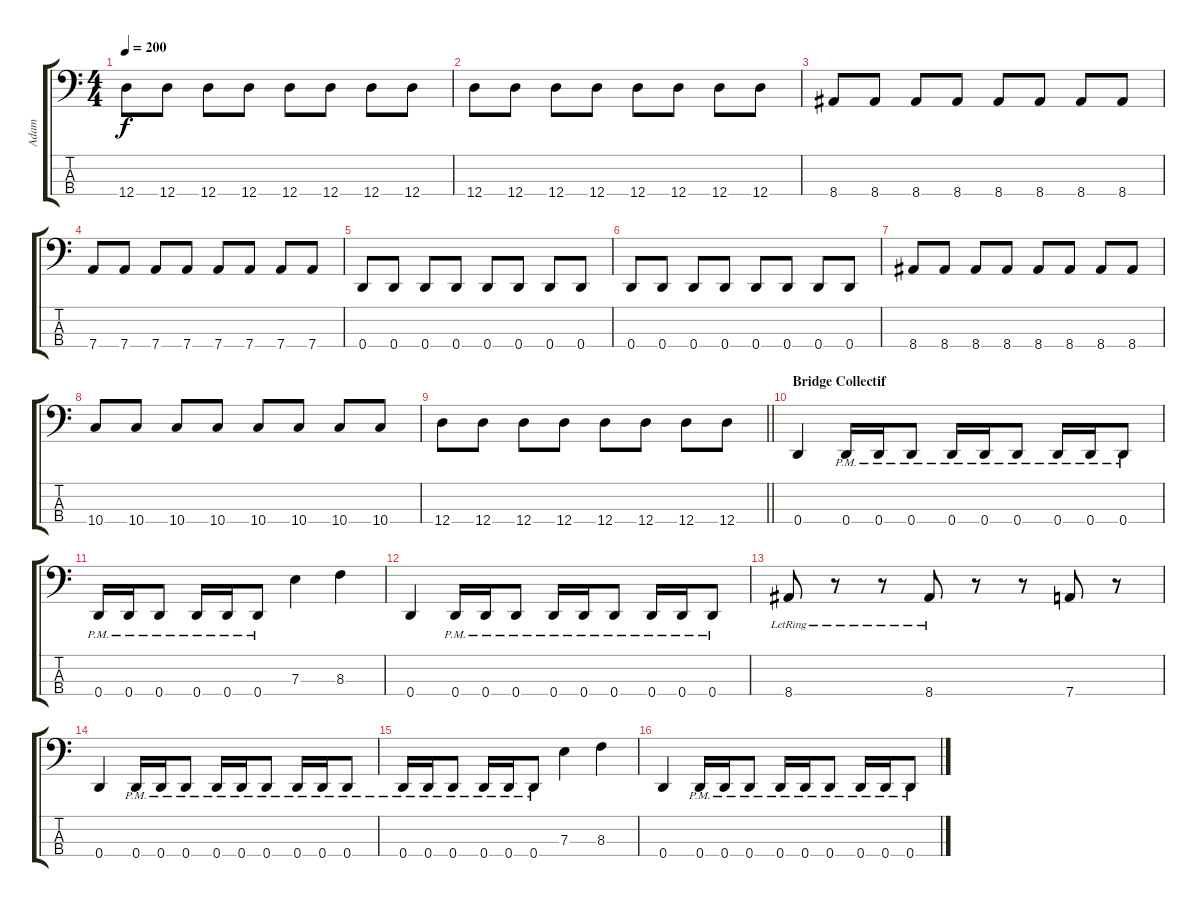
\track ("Adam" "Adam") {instrument electricbasspick}
\staff {score tabs}
\tuning (G2 D2 A1 D1) {hide}
\ts (4 4)
\tempo 200
\clef f4
\ks c
12.4.8{dy f} 12.4.8 12.4.8 12.4.8 12.4.8 12.4.8 12.4.8 12.4.8 |
12.4.8 12.4.8 12.4.8 12.4.8 12.4.8 12.4.8 12.4.8 12.4.8 |
8.4.8 8.4.8 8.4.8 8.4.8 8.4.8 8.4.8 8.4.8 8.4.8 |
7.4.8 7.4.8 7.4.8 7.4.8 7.4.8 7.4.8 7.4.8 7.4.8 |
0.4.8 0.4.8 0.4.8 0.4.8 0.4.8 0.4.8 0.4.8 0.4.8 |
0.4.8 0.4.8 0.4.8 0.4.8 0.4.8 0.4.8 0.4.8 0.4.8 |
8.4.8 8.4.8 8.4.8 8.4.8 8.4.8 8.4.8 8.4.8 8.4.8 |
10.4.8 10.4.8 10.4.8 10.4.8 10.4.8 10.4.8 10.4.8 10.4.8 |
\barLineRight lightlight
12.4.8 12.4.8 12.4.8 12.4.8 12.4.8 12.4.8 12.4.8 12.4.8 |
\section ("" "Bridge Collectif ")
0.4.4 0.4{pm}.16 0.4{pm}.16 0.4{pm}.8 0.4{pm}.16 0.4{pm}.16 0.4{pm}.8 0.4{pm}.16 0.4{pm}.16 0.4{pm}.8 |
0.4{pm}.16 0.4{pm}.16 0.4{pm}.8 0.4{pm}.16 0.4{pm}.16 0.4{pm}.8 7.3.4 8.3.4 |
0.4.4 0.4{pm}.16 0.4{pm}.16 0.4{pm}.8 0.4{pm}.16 0.4{pm}.16 0.4{pm}.8 0.4{pm}.16 0.4{pm}.16 0.4{pm}.8 |
8.4{lr}.8 r.8 r.8 8.4{lr}.8 r.8 r.8 7.4.8 r.8 |
0.4.4 0.4{pm}.16 0.4{pm}.16 0.4{pm}.8 0.4{pm}.16 0.4{pm}.16 0.4{pm}.8 0.4{pm}.16 0.4{pm}.16 0.4{pm}.8 |
0.4{pm}.16 0.4{pm}.16 0.4{pm}.8 0.4{pm}.16 0.4{pm}.16 0.4{pm}.8 7.3.4 8.3.4 |
0.4.4 0.4{pm}.16 0.4{pm}.16 0.4{pm}.8 0.4{pm}.16 0.4{pm}.16 0.4{pm}.8 0.4{pm}.16 0.4{pm}.16 0.4{pm}.8
